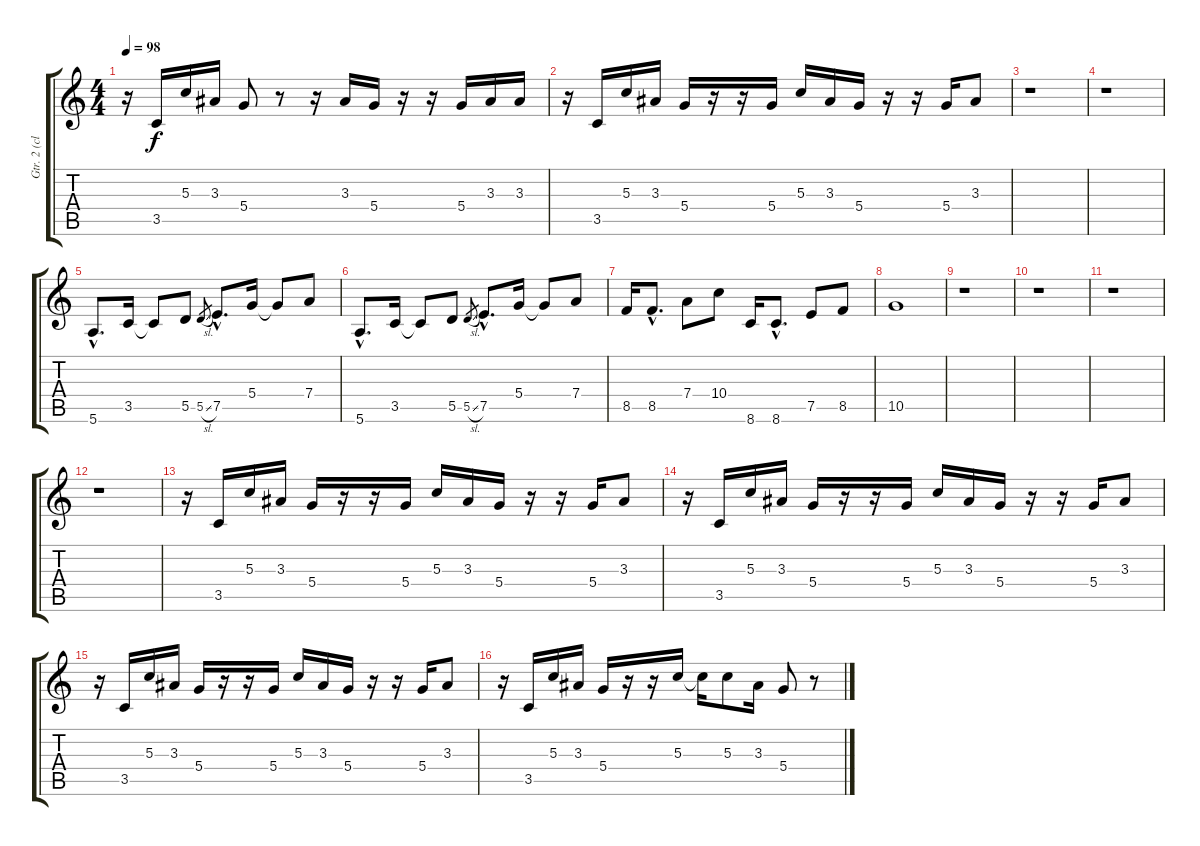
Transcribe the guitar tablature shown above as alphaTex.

\track ("Gtr. 2 (clean)" "Gtr. 2 (cl") {instrument electricguitarjazz}
\staff {score tabs}
\tuning (E4 B3 G3 D3 A2 E2) {hide}
\ts (4 4)
\tempo 98
\clef g2
\ks c
r.16{dy f} 3.5.16 5.3.16 3.3.16 5.4.8 r.8 r.16 3.3.16 5.4.16 r.16 r.16 5.4.16 3.3.16 3.3.16 |
r.16 3.5.16 5.3.16 3.3.16 5.4.16 r.16 r.16 5.4.16 5.3.16 3.3.16 5.4.16 r.16 r.16 5.4.16 3.3.8 |
r.1 |
r.1 |
5.6{hac}.8{d} 3.5.16 3.5{t}.8 5.5.8 5.5{sl}.8{gr} 7.5{hac}.8{d} 5.4.16 5.4{t}.8 7.4.8 |
5.6{hac}.8{d} 3.5.16 3.5{t}.8 5.5.8 5.5{sl}.8{gr} 7.5{hac}.8{d} 5.4.16 5.4{t}.8 7.4.8 |
8.5.16 8.5{hac}.8{d} 7.4.8 10.4.8 8.6.16 8.6{hac}.8{d} 7.5.8 8.5.8 |
10.5.1 |
r.1 |
r.1 |
r.1 |
r.1 |
r.16 3.5.16 5.3.16 3.3.16 5.4.16 r.16 r.16 5.4.16 5.3.16 3.3.16 5.4.16 r.16 r.16 5.4.16 3.3.8 |
r.16 3.5.16 5.3.16 3.3.16 5.4.16 r.16 r.16 5.4.16 5.3.16 3.3.16 5.4.16 r.16 r.16 5.4.16 3.3.8 |
r.16 3.5.16 5.3.16 3.3.16 5.4.16 r.16 r.16 5.4.16 5.3.16 3.3.16 5.4.16 r.16 r.16 5.4.16 3.3.8 |
r.16 3.5.16 5.3.16 3.3.16 5.4.16 r.16 r.16 5.3.16 5.3{t}.16 5.3.8 3.3.16 5.4.8 r.8
